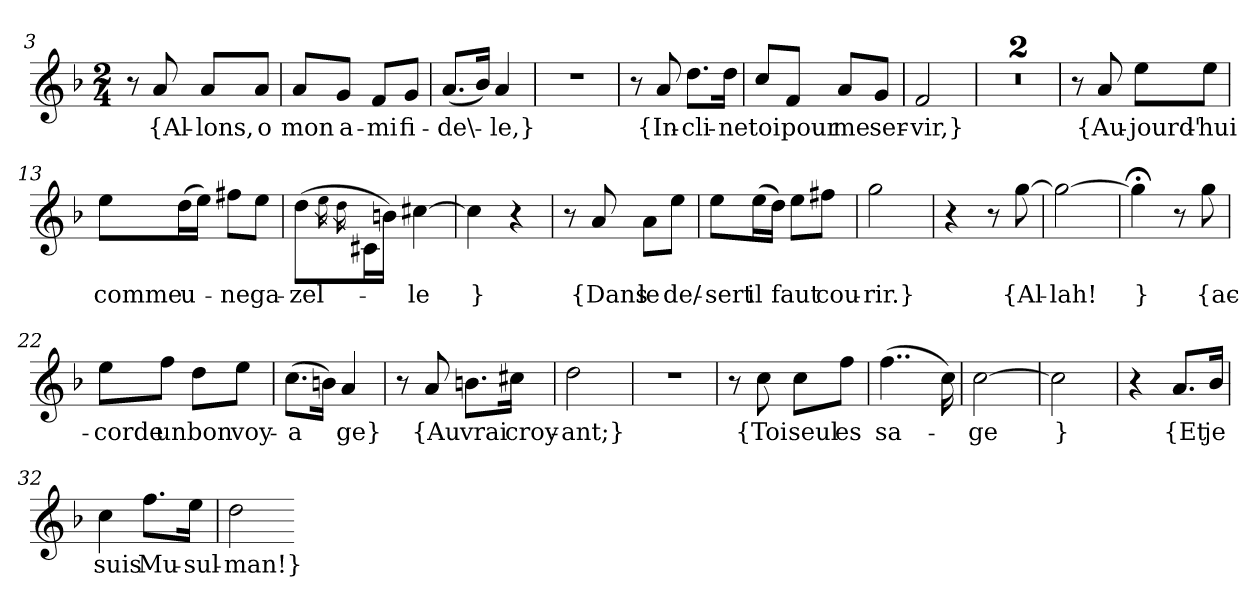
**kern	**text
*part1	*part1
*staff1	*staff1
*clefG2	*
*k[b-]	*
*M2/4	*
=3	=3
8r	.
8a	{Al-
8a/L	-lons,
8a/J	o
=4	=4
8a/L	mon
8g/J	a-
8f/L	-mi
8g/J	fi-
=5	=5
(8.a/L	-de\-
16b-/Jk)	.
4a	-le,}
=6	=6
2r	.
=7	=7
8r	.
8a	{In-
8.dd\L	-cli-
16dd\Jk	-ne
=8	=8
8cc/L	toi
8f/J	pour
8a/L	me
8g/J	ser-
=9	=9
2f	-vir,}
=10	=10
2r	.
=11	=11
2r	.
=12	=12
8r	.
8a	{Au-
8ee\L	-jourd'-
8ee\J	-hui
=13	=13
8ee\L	comme
(16dd\L	u-
16ee\JJ)	.
8ff#X\L	-ne
8ee\J	ga-
=14	=14
(8dd\L	-zel-
16qee\	.
16qdd\	.
16c#X\L	.
16bn\JJ)	.
[4cc#X	-le
=15	=15
4cc#]	}
4r	.
=16	=16
8r	.
8a	{Dans
8a\L	le
8ee\J	de/-
=17	=17
8ee\L	-sert
(16ee\L	il
16dd\JJ)	.
8ee\L	faut
8ff#X\J	cou-
=18	=18
2gg	-rir.}
=19	=19
4r	.
8r	.
[8gg	{Al-
=20	=20
2gg_	-lah!
=21	=21
4gg;<]	}
8r	.
8gg	{ac-
=22	=22
8ee\L	-corde
8ff\J	un
8dd\L	bon
8ee\J	voy-
=23	=23
(8.cc\L	-a
16bn\Jk)	.
4a	-ge}
=24	=24
8r	.
8a	{Au
8.bn\L	vrai
16cc#X\Jk	croy-
=25	=25
2dd	-ant;}
=26	=26
2r	.
=27	=27
8r	.
8cc	{Toi
8cc\L	seul
8ff\J	es
=28	=28
(4..ff	sa-
16cc)	.
=29	=29
[2cc	-ge
=30	=30
2cc]	}
=31	=31
4r	.
8.a/L	{Et
16b-/Jk	je
=32	=32
4cc	suis
8.ff\L	Mu-
16ee\Jk	-sul-
=33	=33
2dd	-man!}
=-	=-
*-	*-
